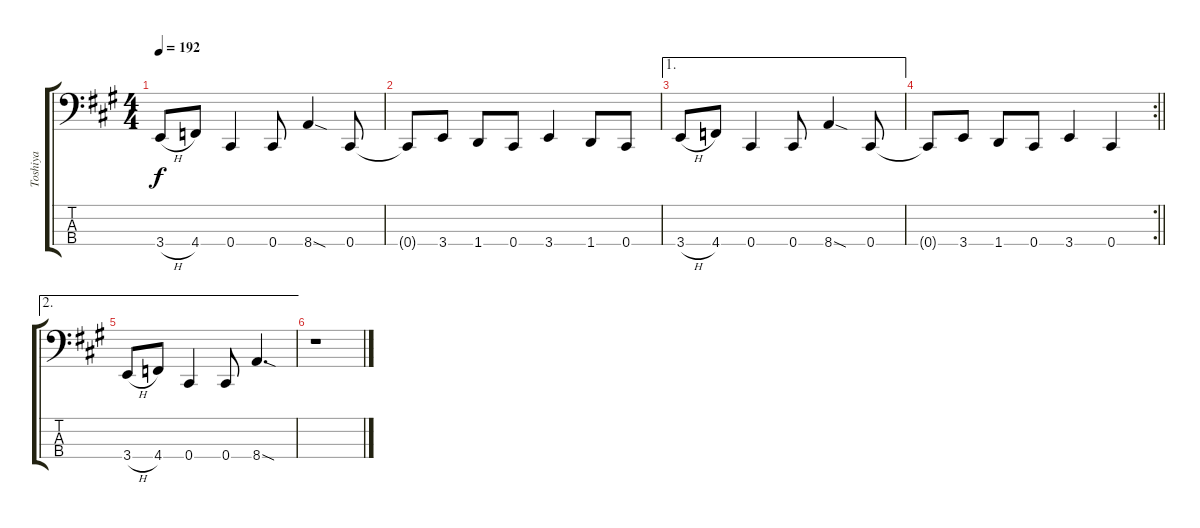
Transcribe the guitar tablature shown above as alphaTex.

\track ("Toshiya" "Toshiya") {instrument electricbassfinger}
\staff {score tabs}
\tuning (E2 B1 Gb1 Db1) {hide}
\ts (4 4)
\tempo 192
\clef f4
\ks a
3.4{h}.8{dy f} 4.4.8 0.4.4 0.4.8 8.4{sod}.4 0.4.8 |
0.4{t}.8 3.4.8 1.4.8 0.4.8 3.4.4 1.4.8 0.4.8 |
\ae 1
3.4{h}.8 4.4.8 0.4.4 0.4.8 8.4{sod}.4 0.4.8 |
\rc 2
\barLineRight lightlight
0.4{t}.8 3.4.8 1.4.8 0.4.8 3.4.4 0.4.4 |
\ae 2
3.4{h}.8 4.4.8 0.4.4 0.4.8 8.4{sod}.4{d} |
r.1
